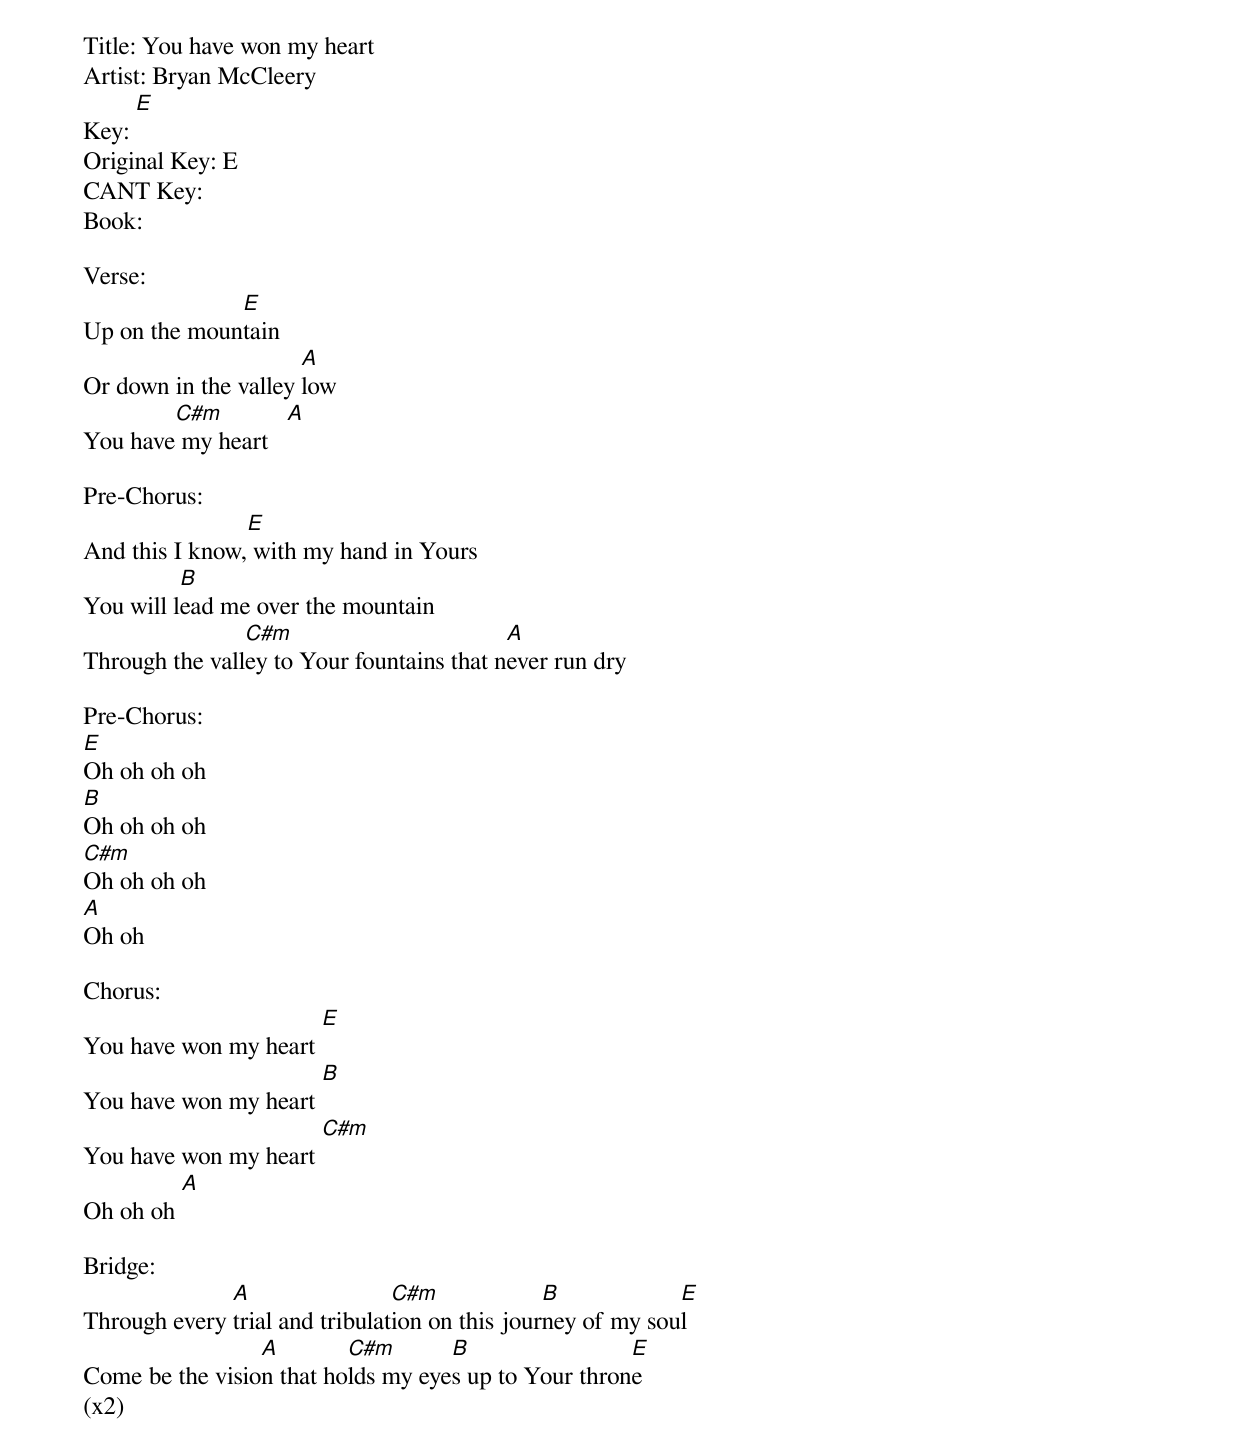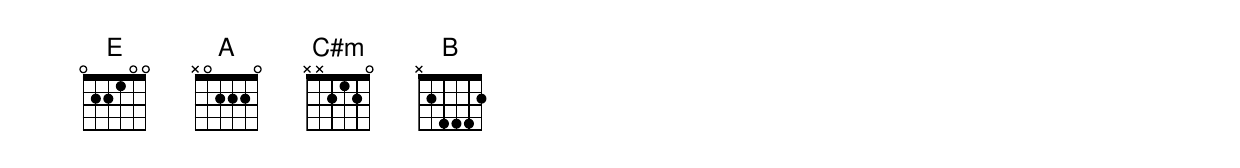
Title: You have won my heart
Artist: Bryan McCleery
Key: [E]
Original Key: E
CANT Key:
Book:

Verse:
Up on the moun[E]tain
Or down in the valley [A]low
You have[C#m] my heart   [A]

Pre-Chorus:
And this I know,[E] with my hand in Yours
You will l[B]ead me over the mountain
Through the vall[C#m]ey to Your fountains that n[A]ever run dry

Pre-Chorus:
[E]Oh oh oh oh
[B]Oh oh oh oh
[C#m]Oh oh oh oh
[A]Oh oh

Chorus:
You have won my heart [E]
You have won my heart [B]
You have won my heart [C#m]
Oh oh oh [A]

Bridge:
Through every [A]trial and tribulat[C#m]ion on this jour[B]ney of my sou[E]l
Come be the visio[A]n that ho[C#m]lds my eye[B]s up to Your thron[E]e
(x2)
